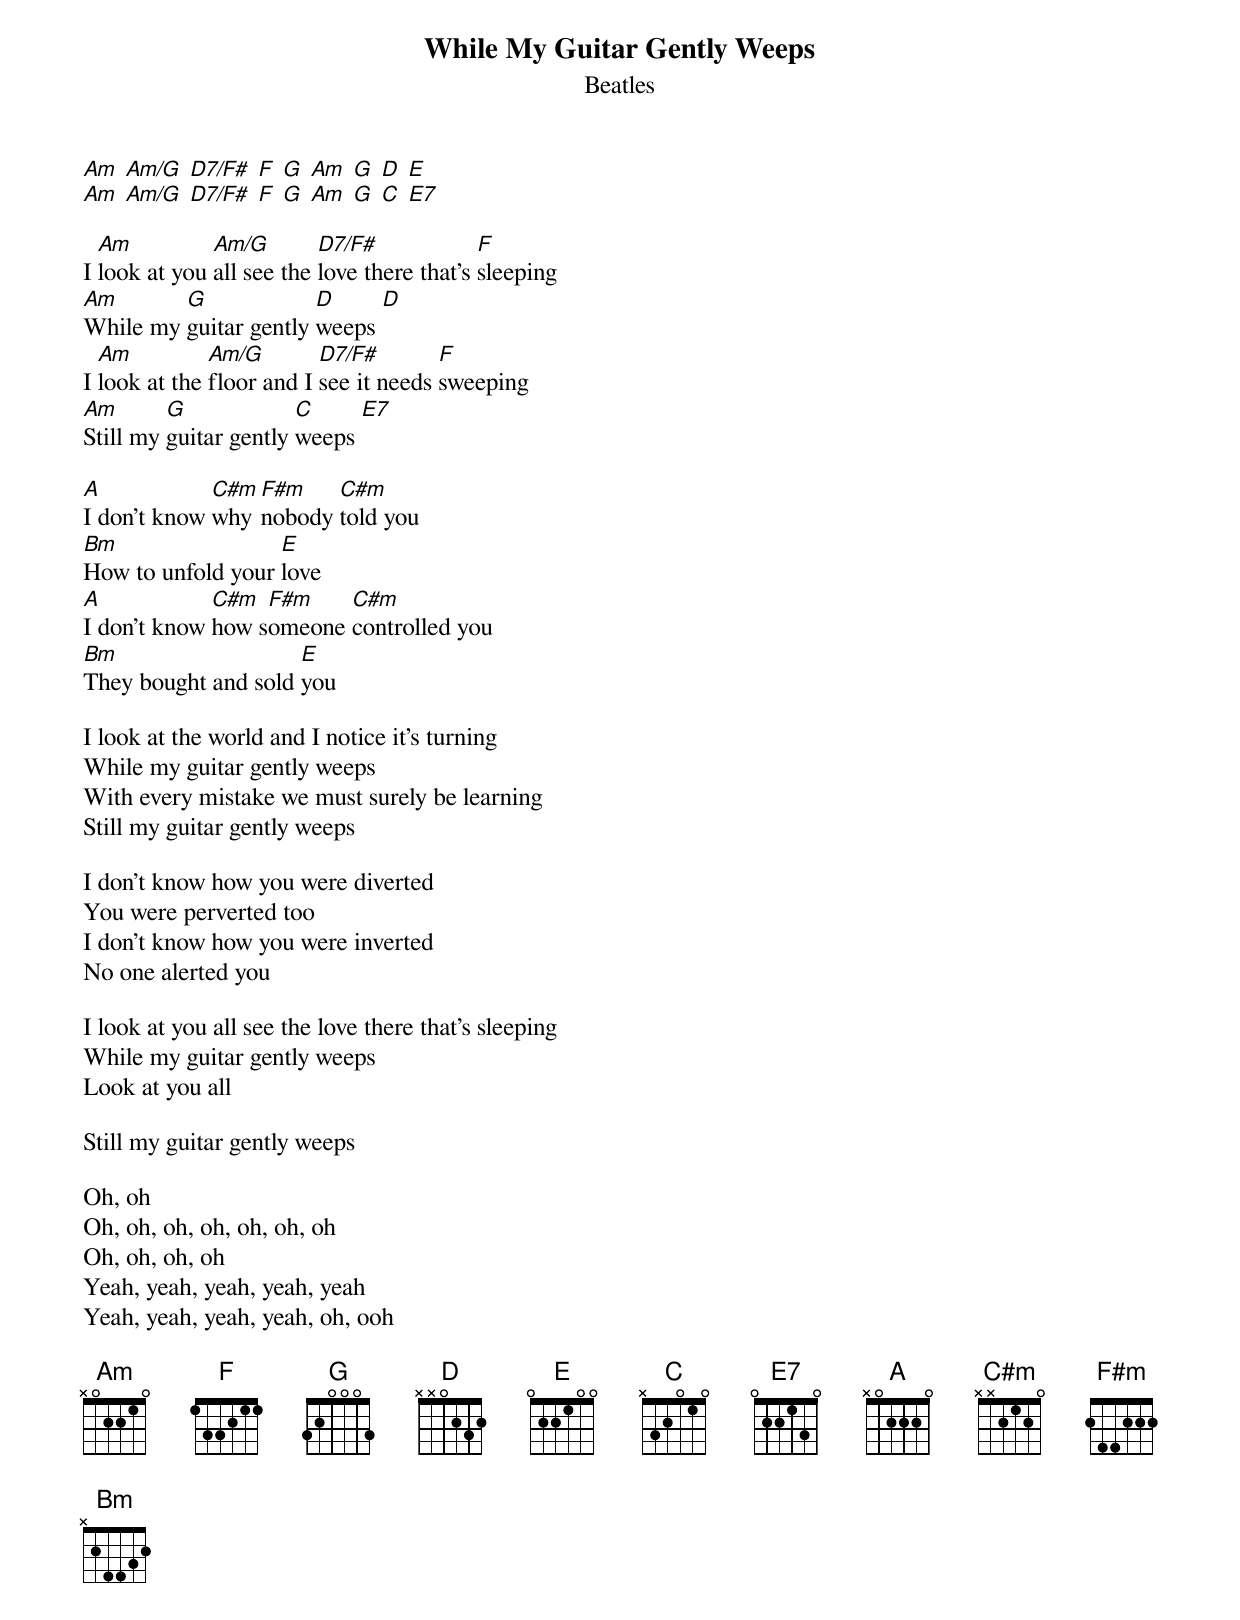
{title:While My Guitar Gently Weeps}
{subtitle:Beatles}
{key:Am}

[Am] [Am/G] [D7/F#] [F] [G] [Am] [G] [D] [E]
[Am] [Am/G] [D7/F#] [F] [G] [Am] [G] [C] [E7]

I [Am]look at you [Am/G]all see the [D7/F#]love there that's [F]sleeping
[Am]While my [G]guitar gently [D]weeps [D]
I [Am]look at the [Am/G]floor and I [D7/F#]see it needs [F]sweeping
[Am]Still my [G]guitar gently [C]weeps [E7]

[A]I don't know [C#m]why [F#m]nobody [C#m]told you
[Bm]How to unfold your [E]love
[A]I don't know [C#m]how s[F#m]omeone [C#m]controlled you
[Bm]They bought and sold [E]you

I look at the world and I notice it's turning
While my guitar gently weeps
With every mistake we must surely be learning
Still my guitar gently weeps

I don't know how you were diverted
You were perverted too
I don't know how you were inverted
No one alerted you

I look at you all see the love there that's sleeping
While my guitar gently weeps
Look at you all

Still my guitar gently weeps

Oh, oh
Oh, oh, oh, oh, oh, oh, oh
Oh, oh, oh, oh
Yeah, yeah, yeah, yeah, yeah
Yeah, yeah, yeah, yeah, oh, ooh

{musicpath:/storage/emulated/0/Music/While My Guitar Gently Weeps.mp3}
